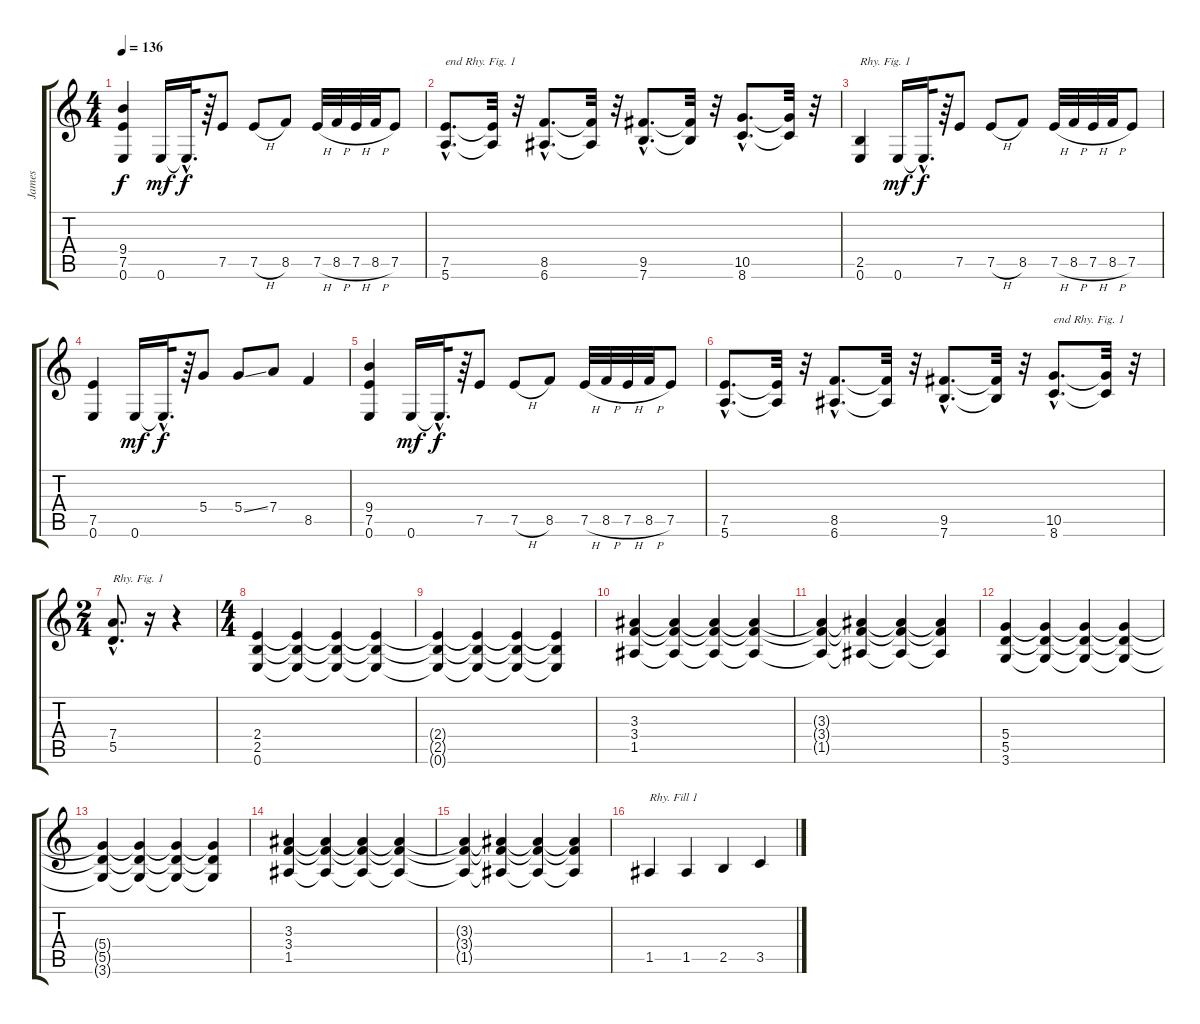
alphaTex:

\track ("James" "James") {instrument distortionguitar}
\staff {score tabs}
\tuning (E4 B3 G3 D3 A2 E2) {hide}
\ts (4 4)
\tempo 136
\clef g2
\ks c
(9.4 7.5 0.6).4{dy f} 0.6.16{dy mf} 0.6{hac t}.32{d dy f} r.64 7.5.8 7.5{h}.8 8.5.8 7.5{h}.32 8.5{h}.32 7.5{h}.32 8.5{h}.32 7.5.8 |
(7.5{hac} 5.6{hac}).8{d txt "end Rhy. Fig. 1"} (7.5{t} 5.6{t}).32 r.32 (8.5{hac} 6.6{hac}).8{d} (8.5{t} 6.6{t}).32 r.32 (9.5{hac} 7.6{hac}).8{d} (9.5{t} 7.6{t}).32 r.32 (10.5{hac} 8.6{hac}).8{d} (10.5{t} 8.6{t}).32 r.32 |
(2.5 0.6).4{txt "Rhy. Fig. 1"} 0.6.16{dy mf} 0.6{hac t}.32{d dy f} r.64 7.5.8 7.5{h}.8 8.5.8 7.5{h}.32 8.5{h}.32 7.5{h}.32 8.5{h}.32 7.5.8 |
(7.5 0.6).4 0.6.16{dy mf} 0.6{hac t}.32{d dy f} r.64 5.4.8 5.4{ss}.8 7.4.8 8.5.4 |
(9.4 7.5 0.6).4 0.6.16{dy mf} 0.6{hac t}.32{d dy f} r.64 7.5.8 7.5{h}.8 8.5.8 7.5{h}.32 8.5{h}.32 7.5{h}.32 8.5{h}.32 7.5.8 |
(7.5{hac} 5.6{hac}).8{d} (7.5{t} 5.6{t}).32 r.32 (8.5{hac} 6.6{hac}).8{d} (8.5{t} 6.6{t}).32 r.32 (9.5{hac} 7.6{hac}).8{d} (9.5{t} 7.6{t}).32 r.32 (10.5{hac} 8.6{hac}).8{d txt "end Rhy. Fig. 1"} (10.5{t} 8.6{t}).32 r.32 |
\ts (2 4)
(7.4{hac} 5.5{hac}).8{d txt "Rhy. Fig. 1"} r.16 r.4 |
\ts (4 4)
(2.4 2.5 0.6).4 (2.4{t} 2.5{t} 0.6{t}).4 (2.4{t} 2.5{t} 0.6{t}).4 (2.4{t} 2.5{t} 0.6{t}).4 |
(2.4{t} 2.5{t} 0.6{t}).4 (2.4{t} 2.5{t} 0.6{t}).4 (2.4{t} 2.5{t} 0.6{t}).4 (2.4{t} 2.5{t} 0.6{t}).4 |
(3.3 3.4 1.5).4 (3.3{t} 3.4{t} 1.5{t}).4 (3.3{t} 3.4{t} 1.5{t}).4 (3.3{t} 3.4{t} 1.5{t}).4 |
(3.3{t} 3.4{t} 1.5{t}).4 (3.3{t} 3.4{t} 1.5{t}).4 (3.3{t} 3.4{t} 1.5{t}).4 (3.3{t} 3.4{t} 1.5{t}).4 |
(5.4 5.5 3.6).4 (5.4{t} 5.5{t} 3.6{t}).4 (5.4{t} 5.5{t} 3.6{t}).4 (5.4{t} 5.5{t} 3.6{t}).4 |
(5.4{t} 5.5{t} 3.6{t}).4 (5.4{t} 5.5{t} 3.6{t}).4 (5.4{t} 5.5{t} 3.6{t}).4 (5.4{t} 5.5{t} 3.6{t}).4 |
(3.3 3.4 1.5).4 (3.3{t} 3.4{t} 1.5{t}).4 (3.3{t} 3.4{t} 1.5{t}).4 (3.3{t} 3.4{t} 1.5{t}).4 |
(3.3{t} 3.4{t} 1.5{t}).4 (3.3{t} 3.4{t} 1.5{t}).4 (3.3{t} 3.4{t} 1.5{t}).4 (3.3{t} 3.4{t} 1.5{t}).4 |
1.5.4{txt "Rhy. Fill 1"} 1.5.4 2.5.4 3.5.4
